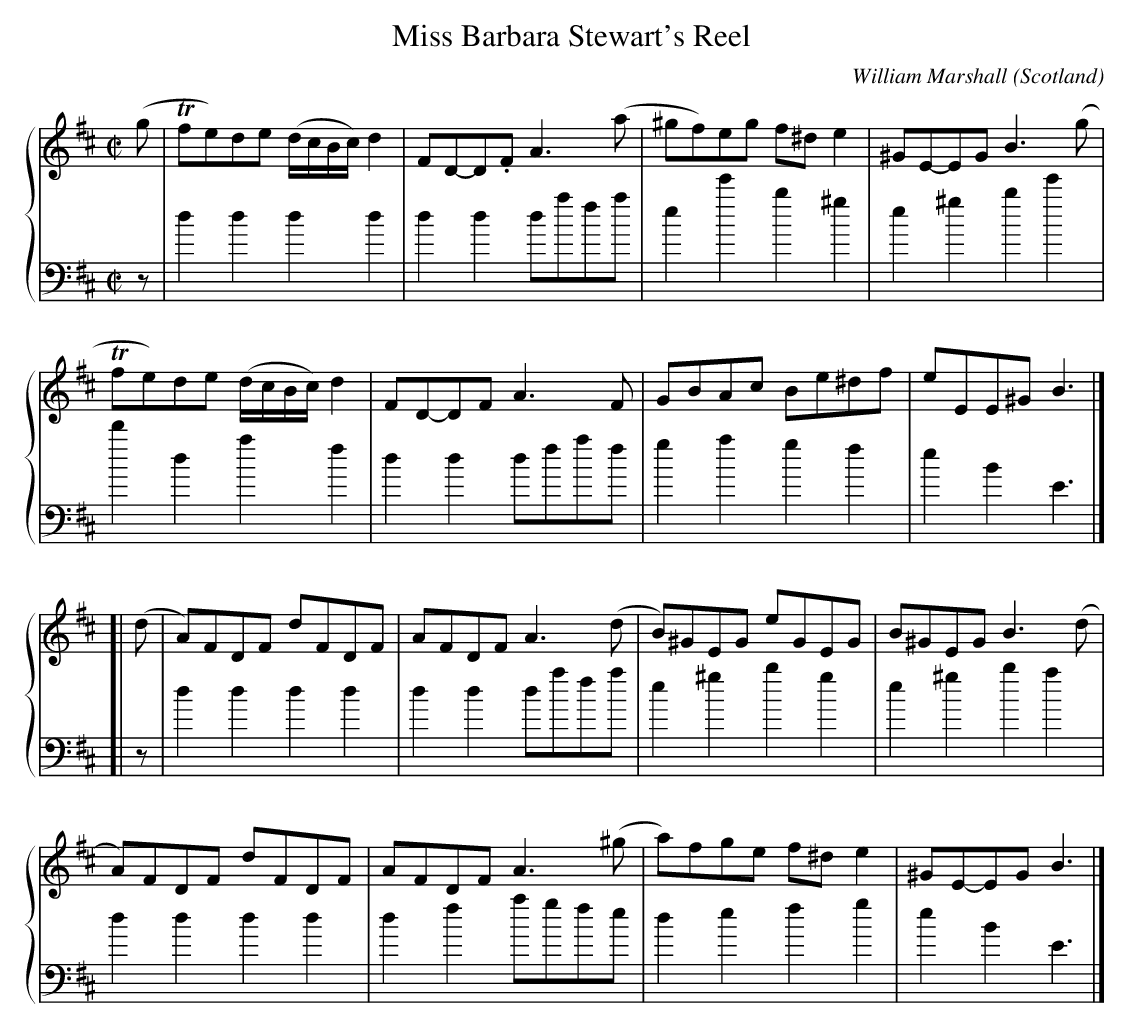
X:1
T:Miss Barbara Stewart's Reel
C:William Marshall
L:1/8
M:C|
O:Scotland
K:D
%%staves {1 2}
V:1
(g | \
!trill!fe)de (d/c/B/c/) d2 | FD-D.F A3 (a | ^gf)eg f^d e2 | ^GE-EG B3 (g |
!trill!fe)de (d/c/B/c/) d2 | FD-DF A3 F | GBAc Be^df | eEE^G B3 |]
[| (d | \
A)FDF dFDF | AFDF A3 (d  | B)^GEG eGEG | B^GEG B3 (d |
A)FDF dFDF | AFDF A3 (^g | a)fge f^d e2 | ^GE-EG B3 |]
V:2 clef=bass
L:1/4
z/ | \
dddd  | dd d/a/f/a/ | ee'b^g | e^gbe' | \
d'daf | dd d/f/a/f/ | gagf   | eBE3/ |] \
[| z/ | \
dddd | ddd/a/f/a/ | e^gbg | e^gba | \
dddd | df a/g/f/e/ | defg | eBE3/ |]
